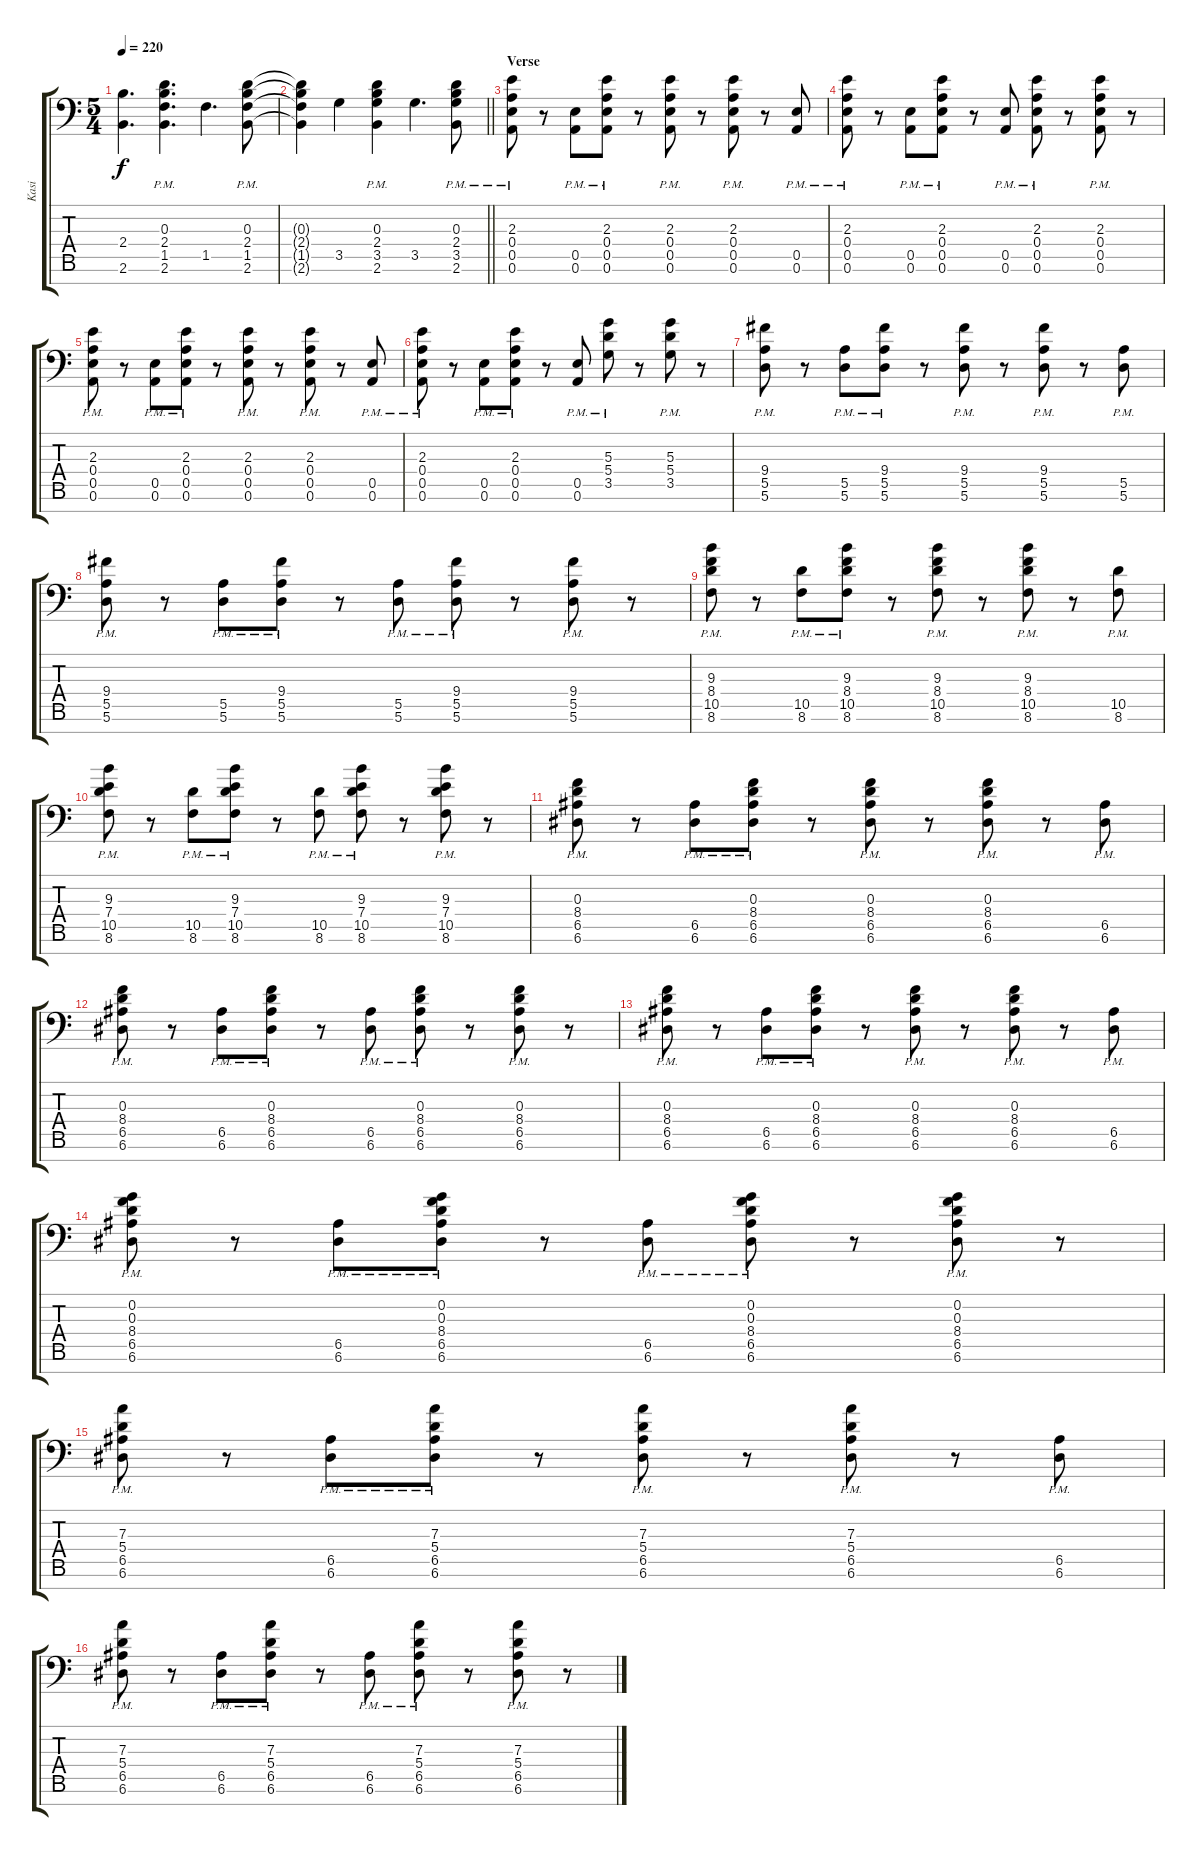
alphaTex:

\track ("Kasi" "Kasi") {instrument overdrivenguitar}
\staff {score tabs}
\tuning (B3 G3 D3 A2 E2 A1 E1) {hide}
\ts (5 4)
\tempo 220
\clef f4
\ks c
(2.4 2.6).4{d dy f} (0.3{pm} 2.4{pm} 1.5{pm} 2.6{pm}).4{d} 1.5.4{d} (0.3{pm} 2.4{pm} 1.5{pm} 2.6{pm}).8 |
\barLineRight lightlight
(0.3{t} 2.4{t} 1.5{t} 2.6{t}).4 3.5.4 (0.3{pm} 2.4{pm} 3.5{pm} 2.6{pm}).4 3.5.4{d} (0.3{pm} 2.4{pm} 3.5{pm} 2.6{pm}).8 |
\section ("" "Verse")
(2.3{pm} 0.4{pm} 0.5{pm} 0.6{pm}).8 r.8 (0.5{pm} 0.6{pm}).8 (2.3{pm} 0.4{pm} 0.5{pm} 0.6{pm}).8 r.8 (2.3{pm} 0.4{pm} 0.5{pm} 0.6{pm}).8 r.8 (2.3{pm} 0.4{pm} 0.5{pm} 0.6{pm}).8 r.8 (0.5{pm} 0.6{pm}).8 |
(2.3{pm} 0.4{pm} 0.5{pm} 0.6{pm}).8 r.8 (0.5{pm} 0.6{pm}).8 (2.3{pm} 0.4{pm} 0.5{pm} 0.6{pm}).8 r.8 (0.5{pm} 0.6{pm}).8 (2.3{pm} 0.4{pm} 0.5{pm} 0.6{pm}).8 r.8 (2.3{pm} 0.4{pm} 0.5{pm} 0.6{pm}).8 r.8 |
(2.3{pm} 0.4{pm} 0.5{pm} 0.6{pm}).8 r.8 (0.5{pm} 0.6{pm}).8 (2.3{pm} 0.4{pm} 0.5{pm} 0.6{pm}).8 r.8 (2.3{pm} 0.4{pm} 0.5{pm} 0.6{pm}).8 r.8 (2.3{pm} 0.4{pm} 0.5{pm} 0.6{pm}).8 r.8 (0.5{pm} 0.6{pm}).8 |
(2.3{pm} 0.4{pm} 0.5{pm} 0.6{pm}).8 r.8 (0.5{pm} 0.6{pm}).8 (2.3{pm} 0.4{pm} 0.5{pm} 0.6{pm}).8 r.8 (0.5{pm} 0.6{pm}).8 (5.3{pm} 5.4 3.5{pm}).8 r.8 (5.3{pm} 5.4 3.5{pm}).8 r.8 |
(9.4 5.5{pm} 5.6{pm}).8 r.8 (5.5{pm} 5.6{pm}).8 (9.4 5.5{pm} 5.6{pm}).8 r.8 (9.4 5.5{pm} 5.6{pm}).8 r.8 (9.4 5.5{pm} 5.6{pm}).8 r.8 (5.5{pm} 5.6{pm}).8 |
(9.4 5.5{pm} 5.6{pm}).8 r.8 (5.5{pm} 5.6{pm}).8 (9.4 5.5{pm} 5.6{pm}).8 r.8 (5.5{pm} 5.6{pm}).8 (9.4 5.5{pm} 5.6{pm}).8 r.8 (9.4 5.5{pm} 5.6{pm}).8 r.8 |
(9.3 8.4{pm} 10.5{pm} 8.6{pm}).8 r.8 (10.5{pm} 8.6{pm}).8 (9.3 8.4{pm} 10.5{pm} 8.6{pm}).8 r.8 (9.3 8.4{pm} 10.5{pm} 8.6{pm}).8 r.8 (9.3 8.4{pm} 10.5{pm} 8.6{pm}).8 r.8 (10.5{pm} 8.6{pm}).8 |
(9.3 7.4{pm} 10.5{pm} 8.6{pm}).8 r.8 (10.5{pm} 8.6{pm}).8 (9.3 7.4{pm} 10.5{pm} 8.6{pm}).8 r.8 (10.5{pm} 8.6{pm}).8 (9.3 7.4{pm} 10.5{pm} 8.6{pm}).8 r.8 (9.3 7.4{pm} 10.5{pm} 8.6{pm}).8 r.8 |
(0.3{pm} 8.4 6.5{pm} 6.6{pm}).8 r.8 (6.5{pm} 6.6{pm}).8 (0.3{pm} 8.4 6.5{pm} 6.6{pm}).8 r.8 (0.3{pm} 8.4 6.5{pm} 6.6{pm}).8 r.8 (0.3{pm} 8.4 6.5{pm} 6.6{pm}).8 r.8 (6.5{pm} 6.6{pm}).8 |
(0.3{pm} 8.4 6.5{pm} 6.6{pm}).8 r.8 (6.5{pm} 6.6{pm}).8 (0.3{pm} 8.4 6.5{pm} 6.6{pm}).8 r.8 (6.5{pm} 6.6{pm}).8 (0.3{pm} 8.4 6.5{pm} 6.6{pm}).8 r.8 (0.3{pm} 8.4 6.5{pm} 6.6{pm}).8 r.8 |
(0.3{pm} 8.4 6.5{pm} 6.6{pm}).8 r.8 (6.5{pm} 6.6{pm}).8 (0.3{pm} 8.4 6.5{pm} 6.6{pm}).8 r.8 (0.3{pm} 8.4 6.5{pm} 6.6{pm}).8 r.8 (0.3{pm} 8.4 6.5{pm} 6.6{pm}).8 r.8 (6.5{pm} 6.6{pm}).8 |
(0.2{pm} 0.3{pm} 8.4{pm} 6.5{pm} 6.6{pm}).8 r.8 (6.5{pm} 6.6{pm}).8 (0.2{pm} 0.3{pm} 8.4{pm} 6.5{pm} 6.6{pm}).8 r.8 (6.5{pm} 6.6{pm}).8 (0.2{pm} 0.3{pm} 8.4{pm} 6.5{pm} 6.6{pm}).8 r.8 (0.2{pm} 0.3{pm} 8.4{pm} 6.5{pm} 6.6{pm}).8 r.8 |
(7.3 5.4{pm} 6.5{pm} 6.6{pm}).8 r.8 (6.5{pm} 6.6{pm}).8 (7.3 5.4{pm} 6.5{pm} 6.6{pm}).8 r.8 (7.3 5.4{pm} 6.5{pm} 6.6{pm}).8 r.8 (7.3 5.4{pm} 6.5{pm} 6.6{pm}).8 r.8 (6.5{pm} 6.6{pm}).8 |
(7.3 5.4{pm} 6.5{pm} 6.6{pm}).8 r.8 (6.5{pm} 6.6{pm}).8 (7.3 5.4{pm} 6.5{pm} 6.6{pm}).8 r.8 (6.5{pm} 6.6{pm}).8 (7.3 5.4{pm} 6.5{pm} 6.6{pm}).8 r.8 (7.3 5.4{pm} 6.5{pm} 6.6{pm}).8 r.8
